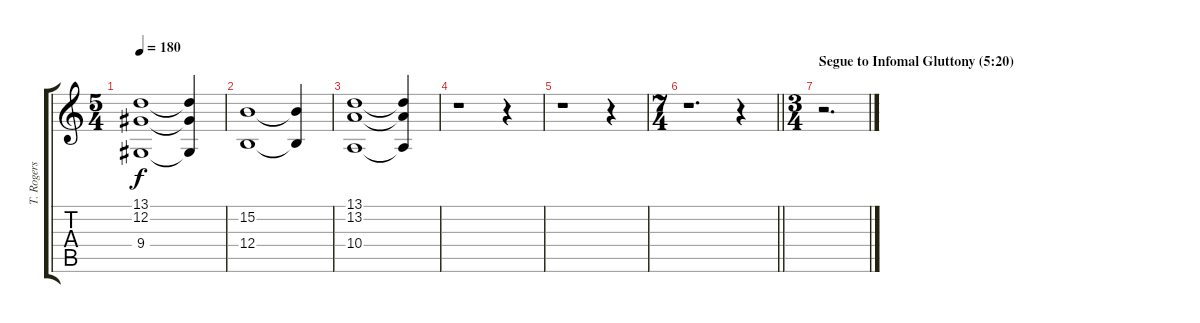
\track ("T. Rogers Keys" "T. Rogers ") {instrument synthstrings1}
\staff {score tabs}
\tuning (Db4 Ab3 E3 B2 Gb2 Db2) {hide}
\ts (5 4)
\tempo 180
\clef g2
\ks c
(13.1{t} 12.2{t} 9.4{t}).1{dy f} (13.1{t} 12.2{t} 9.4{t}).4 |
(15.2 12.4).1 (15.2{t} 12.4{t}).4 |
(13.1 13.2 10.4).1 (13.1{t} 13.2{t} 10.4{t}).4 |
r.1 r.4 |
r.1 r.4 |
\ts (7 4)
\barLineRight lightlight
r.1{d} r.4 |
\ts (3 4)
\section ("" "Segue to Infomal Gluttony (5:20)")
r.2{d}
